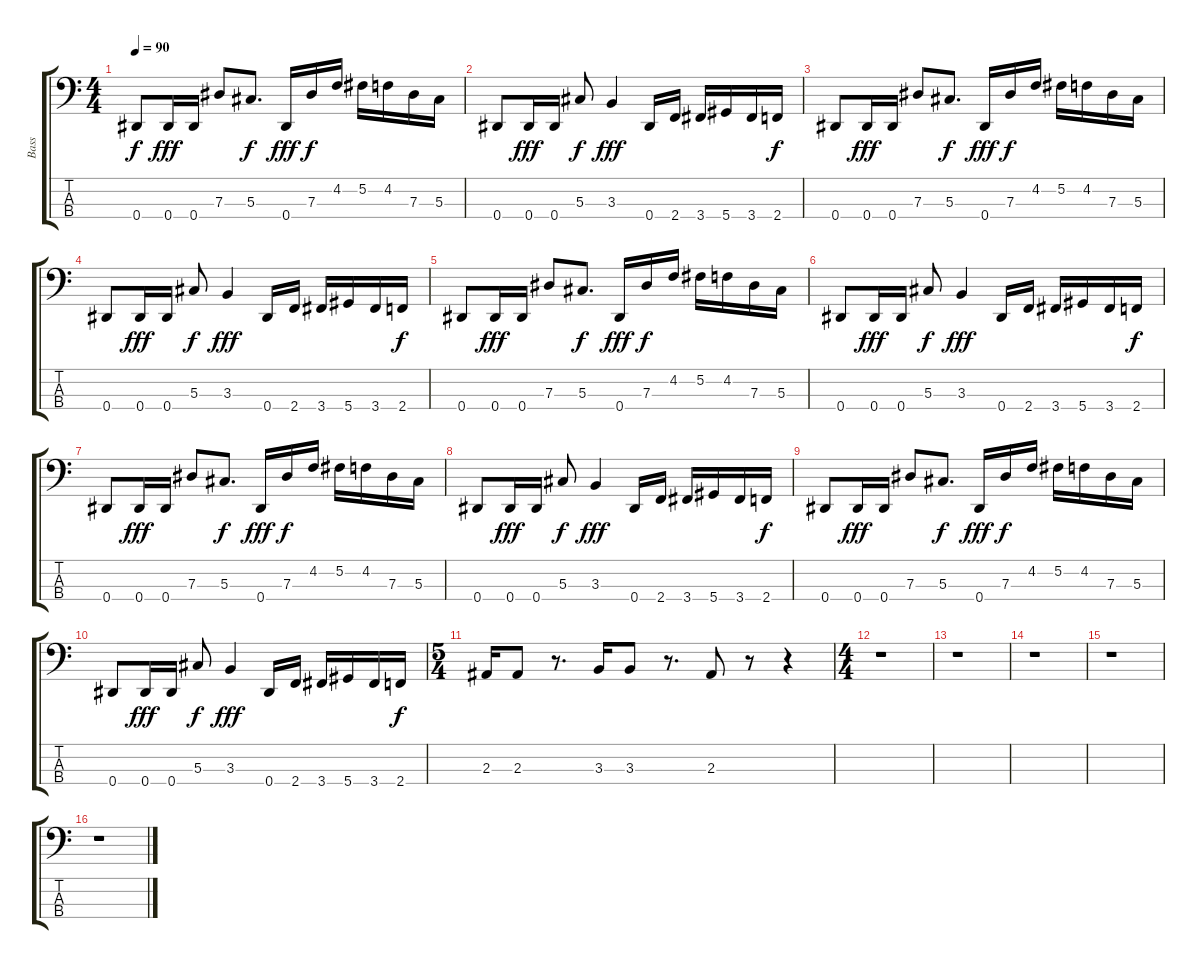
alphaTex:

\track ("Bass" "Bass") {instrument electricbasspick}
\staff {score tabs}
\tuning (Gb2 Db2 Ab1 Eb1) {hide}
\ts (4 4)
\tempo 90
\clef f4
\ks c
0.4.8{dy f} 0.4.16{dy fff} 0.4.16 7.3.8 5.3.8{d dy f} 0.4.16{dy fff} 7.3.16{dy f} 4.2.16 5.2.16 4.2.16 7.3.16 5.3.16 |
0.4.8 0.4.16{dy fff} 0.4.16 5.3.8{dy f} 3.3.4{dy fff} 0.4.16 2.4.16 3.4.16 5.4.16 3.4.16 2.4.16{dy f} |
0.4.8 0.4.16{dy fff} 0.4.16 7.3.8 5.3.8{d dy f} 0.4.16{dy fff} 7.3.16{dy f} 4.2.16 5.2.16 4.2.16 7.3.16 5.3.16 |
0.4.8 0.4.16{dy fff} 0.4.16 5.3.8{dy f} 3.3.4{dy fff} 0.4.16 2.4.16 3.4.16 5.4.16 3.4.16 2.4.16{dy f} |
0.4.8 0.4.16{dy fff} 0.4.16 7.3.8 5.3.8{d dy f} 0.4.16{dy fff} 7.3.16{dy f} 4.2.16 5.2.16 4.2.16 7.3.16 5.3.16 |
0.4.8 0.4.16{dy fff} 0.4.16 5.3.8{dy f} 3.3.4{dy fff} 0.4.16 2.4.16 3.4.16 5.4.16 3.4.16 2.4.16{dy f} |
0.4.8 0.4.16{dy fff} 0.4.16 7.3.8 5.3.8{d dy f} 0.4.16{dy fff} 7.3.16{dy f} 4.2.16 5.2.16 4.2.16 7.3.16 5.3.16 |
0.4.8 0.4.16{dy fff} 0.4.16 5.3.8{dy f} 3.3.4{dy fff} 0.4.16 2.4.16 3.4.16 5.4.16 3.4.16 2.4.16{dy f} |
0.4.8 0.4.16{dy fff} 0.4.16 7.3.8 5.3.8{d dy f} 0.4.16{dy fff} 7.3.16{dy f} 4.2.16 5.2.16 4.2.16 7.3.16 5.3.16 |
0.4.8 0.4.16{dy fff} 0.4.16 5.3.8{dy f} 3.3.4{dy fff} 0.4.16 2.4.16 3.4.16 5.4.16 3.4.16 2.4.16{dy f} |
\ts (5 4)
2.3.16 2.3.8 r.8{d} 3.3.16 3.3.8 r.8{d} 2.3.8 r.8 r.4 |
\ts (4 4)
r.1 |
r.1 |
r.1 |
r.1 |
r.1
